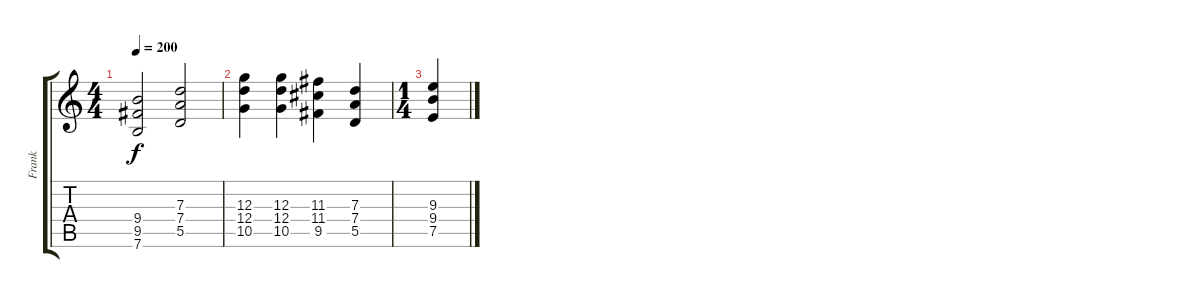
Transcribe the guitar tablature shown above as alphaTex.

\track ("Frank" "Frank") {instrument distortionguitar}
\staff {score tabs}
\tuning (E4 B3 G3 D3 A2 E2) {hide}
\ts (4 4)
\tempo 200
\clef g2
\ks c
(9.4 9.5 7.6).2{dy f} (7.3 7.4 5.5).2 |
(12.3 12.4 10.5).4 (12.3 12.4 10.5).4 (11.3 11.4 9.5).4 (7.3 7.4 5.5).4 |
\ts (1 4)
(9.3 9.4 7.5).4
